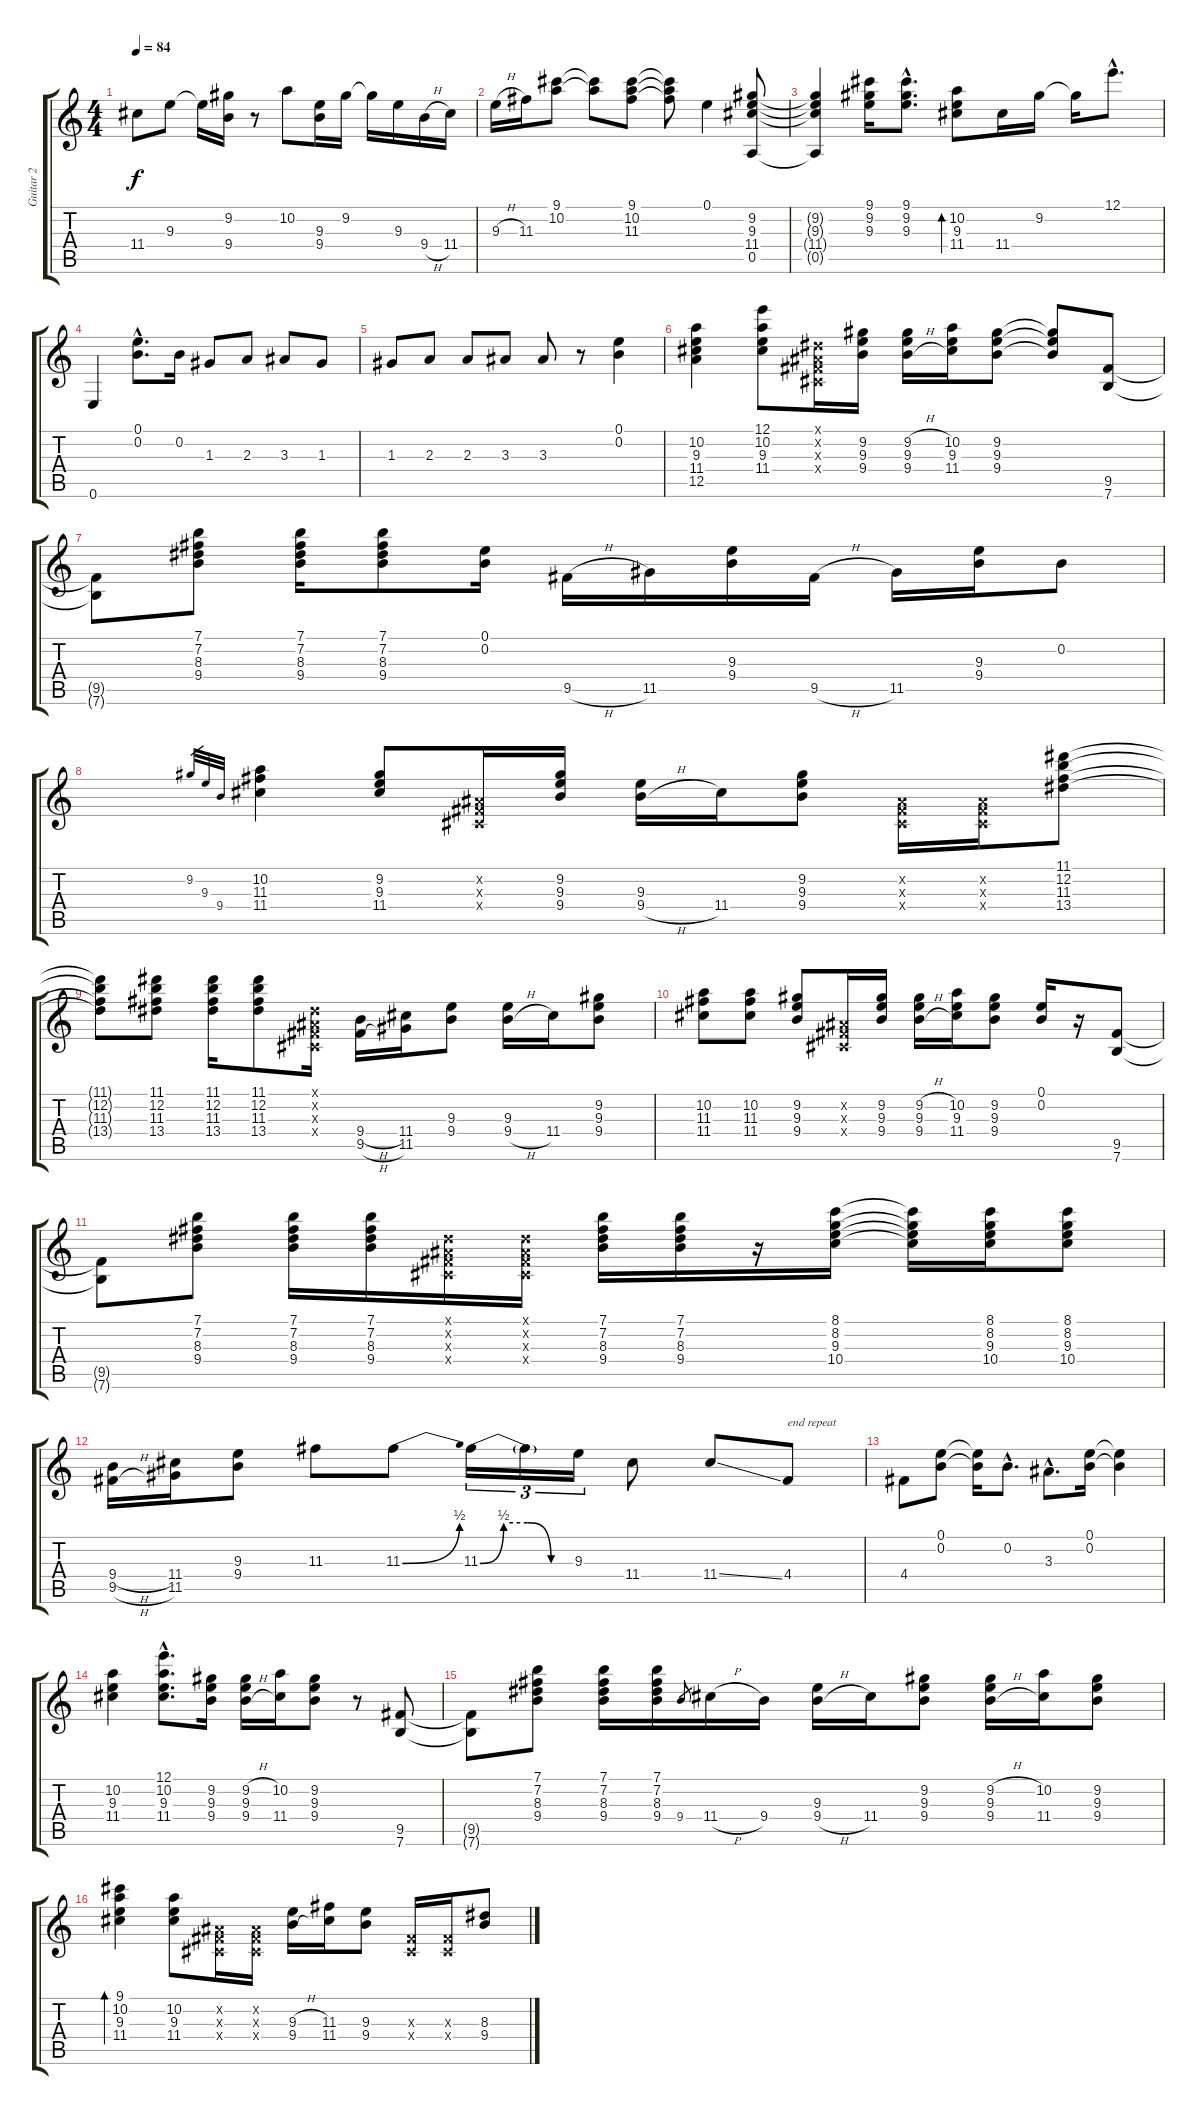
\track ("Guitar 2" "Guitar 2") {instrument electricguitarclean}
\staff {score tabs}
\tuning (E4 B3 G3 D3 A2 E2) {hide}
\ts (4 4)
\tempo 84
\clef g2
\ks c
11.4{t}.8{dy f} 9.3.8 9.3{t}.16 (9.2 9.4).16 r.8 10.2.8 (9.3 9.4).16 9.2.16 9.2{t}.16 9.3.16 9.4{h}.16 11.4.16 |
9.3{h}.16 11.3.16 (9.1 10.2).8 (9.1{t} 10.2{t}).8 (9.1 10.2 11.3).8 (9.1{t} 10.2{t} 11.3{t}).8 0.1.4 (9.2 9.3 11.4 0.5).8 |
(9.2{t} 9.3{t} 11.4{t} 0.5{t}).4 (9.1 9.2 9.3).16 (9.1{hac} 9.2{hac} 9.3{hac}).8{d} (10.2 9.3 11.4).8{bd 60} 11.4.16 9.2.16 9.2{t}.16 12.1{hac}.8{d} |
0.6.4 (0.1{hac} 0.2{hac}).8{d} 0.2.16 1.3.8 2.3.8 3.3.8 1.3.8 |
1.3.8 2.3.8 2.3.8 3.3.8 3.3.8 r.8 (0.1 0.2).4 |
(10.2 9.3 11.4 12.5).4 (12.1 10.2 9.3 11.4).8 (-1.1{x} -1.2{x} -1.3{x} -1.4{x}).16 (9.2 9.3 9.4).16 (9.2{h} 9.3 9.4{h}).16 (10.2 9.3 11.4).16 (9.2 9.3 9.4).8 (9.2{t} 9.3{t} 9.4{t}).8 (9.5 7.6).8 |
(9.5{t} 7.6{t}).8 (7.1 7.2 8.3 9.4).8 (7.1 7.2 8.3 9.4).16 (7.1 7.2 8.3 9.4).8 (0.1 0.2).16 9.5{h}.16 11.5.16 (9.3 9.4).16 9.5{h}.16 11.5.16 (9.3 9.4).16 0.2.8 |
9.2.32{gr} 9.3.32{gr} 9.4.32{gr} (10.2 11.3 11.4).4 (9.2 9.3 11.4).8 (-1.2{x} -1.3{x} -1.4{x}).16 (9.2 9.3 9.4).16 (9.3 9.4{h}).16 11.4.16 (9.2 9.3 9.4).8 (-1.2{x} -1.3{x} -1.4{x}).16 (-1.2{x} -1.3{x} -1.4{x}).16 (11.1 12.2 11.3 13.4).8 |
(11.1{t} 12.2{t} 11.3{t} 13.4{t}).8 (11.1 12.2 11.3 13.4).8 (11.1 12.2 11.3 13.4).16 (11.1 12.2 11.3 13.4).8 (-1.1{x} -1.2{x} -1.3{x} -1.4{x}).16 (9.4{h} 9.5{h}).16 (11.4 11.5).16 (9.3 9.4).8 (9.3 9.4{h}).16 11.4.16 (9.2 9.3 9.4).8 |
(10.2 11.3 11.4).8 (10.2 11.3 11.4).8 (9.2 9.3 9.4).8 (-1.2{x} -1.3{x} -1.4{x}).16 (9.2 9.3 9.4).16 (9.2{h} 9.3 9.4{h}).16 (10.2 9.3 11.4).16 (9.2 9.3 9.4).8 (0.1 0.2).16 r.16 (9.5 7.6).8 |
(9.5{t} 7.6{t}).8 (7.1 7.2 8.3 9.4).8 (7.1 7.2 8.3 9.4).16 (7.1 7.2 8.3 9.4).16 (-1.1{x} -1.2{x} -1.3{x} -1.4{x}).16 (-1.1{x} -1.2{x} -1.3{x} -1.4{x}).16 (7.1 7.2 8.3 9.4).16 (7.1 7.2 8.3 9.4).16 r.16 (8.1 8.2 9.3 10.4).16 (8.1{t} 8.2{t} 9.3{t} 10.4{t}).16 (8.1 8.2 9.3 10.4).16 (8.1 8.2 9.3 10.4).8 |
(9.4{h} 9.5{h}).16 (11.4 11.5).16 (9.3 9.4).8 11.3.8 11.3{be (bend 0 0 60 2)}.8 11.3{be (custom 0 0 15 2 30 2 45 0 60 0)}.16{tu (3 2)} 11.3{t}.16{tu (3 2)} 9.3.16{tu (3 2)} 11.4.8 11.4{ss}.8 4.4.8{txt "end repeat"} |
4.4.8 (0.1 0.2).8 (0.1{t} 0.2{t}).16 0.2{hac}.8{d} 3.3{hac}.8{d} (0.1 0.2).16 (0.1{t} 0.2{t}).4 |
(10.2 9.3 11.4).4 (12.1{hac} 10.2{hac} 9.3{hac} 11.4{hac}).8{d} (9.2 9.3 9.4).16 (9.2{h} 9.3 9.4{h}).16 (10.2 11.4).16 (9.2 9.3 9.4).8 r.8 (9.5 7.6).8 |
(9.5{t} 7.6{t}).8 (7.1 7.2 8.3 9.4).8 (7.1 7.2 8.3 9.4).16 (7.1 7.2 8.3 9.4).16 9.4.8{gr} 11.4{h}.16 9.4.16 (9.3 9.4{h}).16 11.4.16 (9.2 9.3 9.4).8 (9.2{h} 9.3 9.4{h}).16 (10.2 11.4).16 (9.2 9.3 9.4).8 |
(9.1 10.2 9.3 11.4).4{bd 120} (10.2 9.3 11.4).8 (-1.2{x} -1.3{x} -1.4{x}).16 (-1.2{x} -1.3{x} -1.4{x}).16 (9.3{h} 9.4{h}).16 (11.3 11.4).16 (9.3 9.4).8 (-1.3{x} -1.4{x}).16 (-1.3{x} -1.4{x}).16 (8.3 9.4).8
